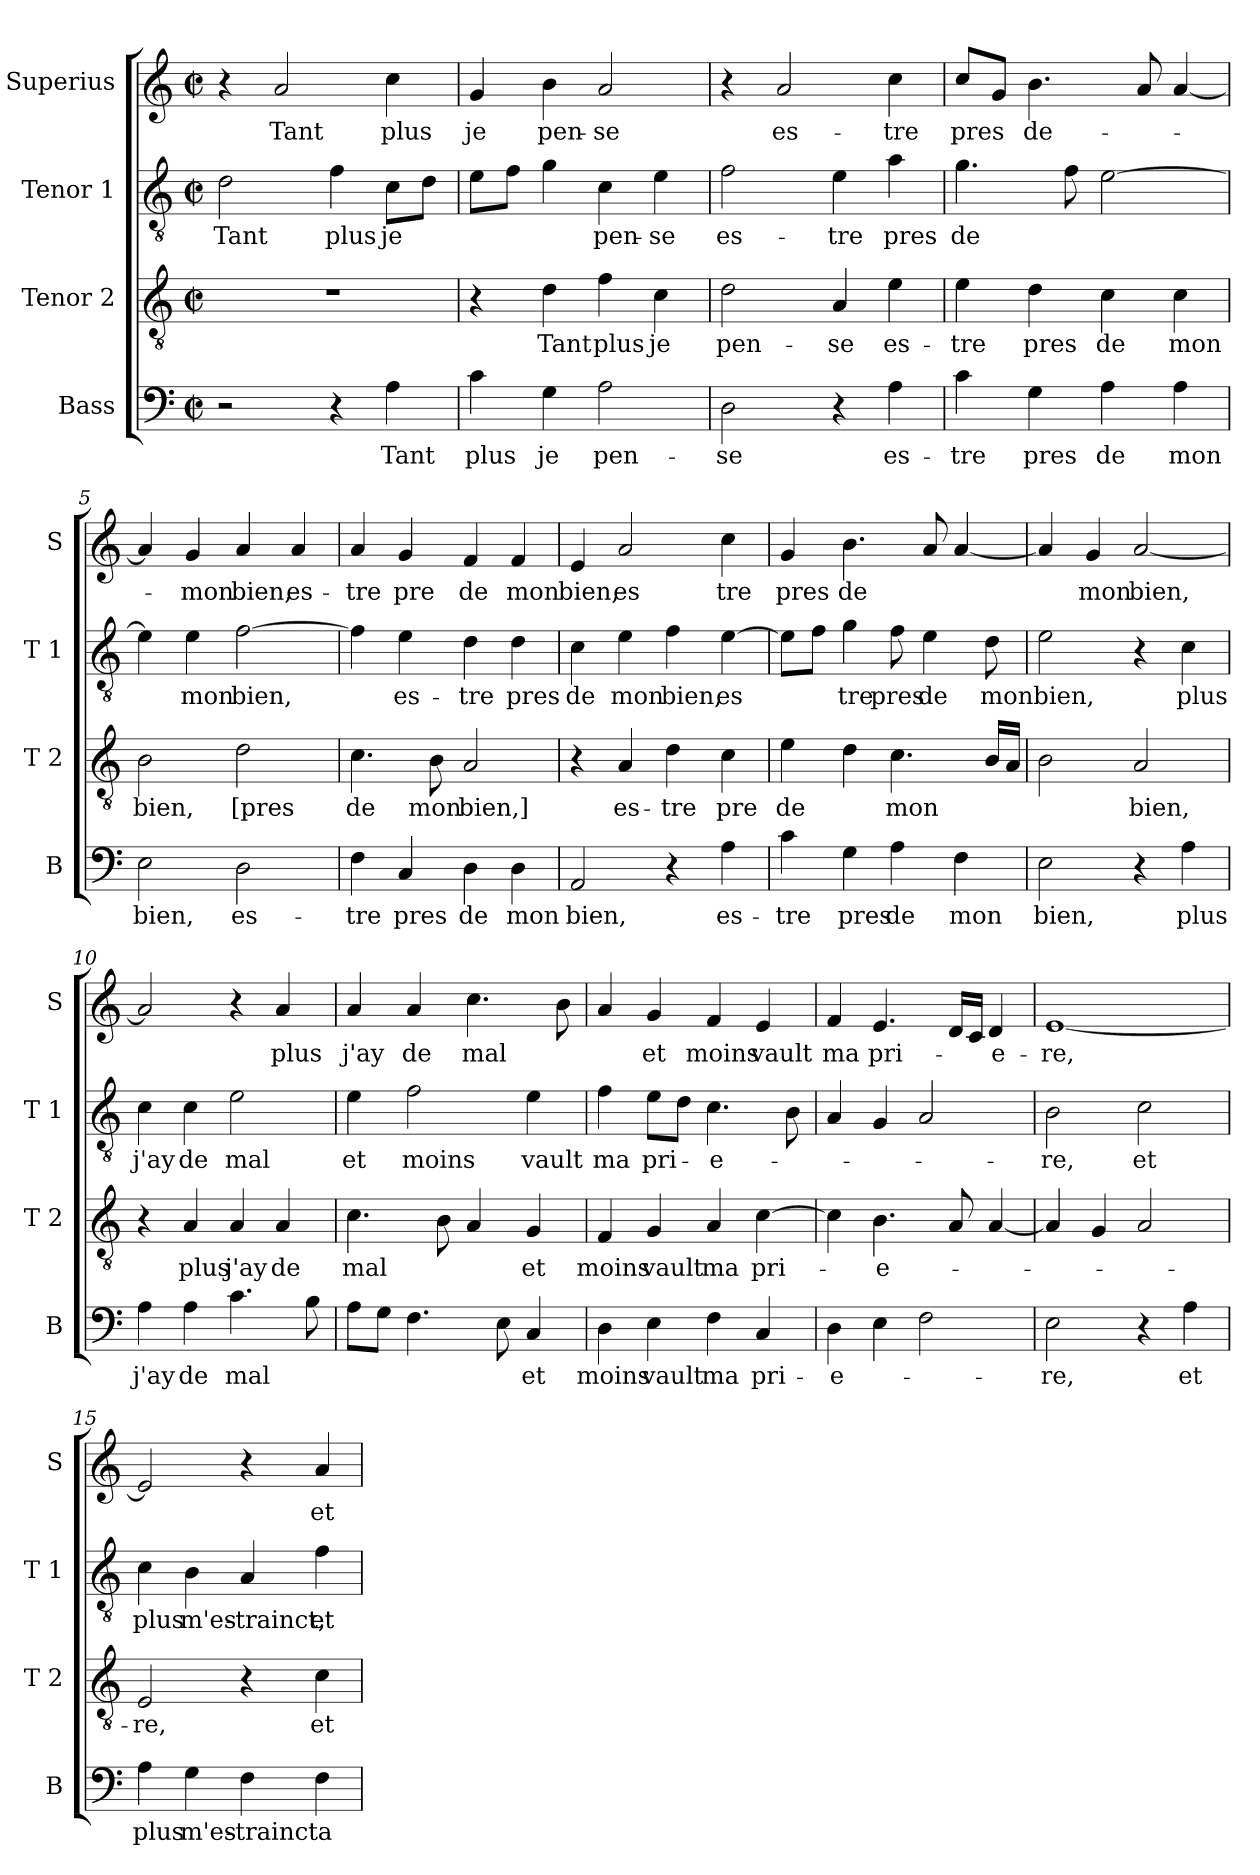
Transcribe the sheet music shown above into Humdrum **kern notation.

**kern	**text	**kern	**text	**kern	**text	**kern	**text
*part4	*part4	*part3	*part3	*part2	*part2	*part1	*part1
*staff4	*staff4	*staff3	*staff3	*staff2	*staff2	*staff1	*staff1
*I"Bass	*	*I"Tenor 2	*	*I"Tenor 1	*	*I"Superius	*
*I'B	*	*I'T 2	*	*I'T 1	*	*I'S	*
*clefF4	*	*clefGv2	*	*clefGv2	*	*clefG2	*
*k[]	*	*k[]	*	*k[]	*	*k[]	*
*C:	*	*C:	*	*C:	*	*C:	*
*M2/2	*	*M2/2	*	*M2/2	*	*M2/2	*
*met(c|)	*	*met(c|)	*	*met(c|)	*	*met(c|)	*
=1	=1	=1	=1	=1	=1	=1	=1
2r	.	1r	.	2d\	Tant	4r	.
.	.	.	.	.	.	2a/	Tant
4r	.	.	.	4f\	plus	.	.
4A\	Tant	.	.	8c\L	je	4cc\	plus
.	.	.	.	8d\J	.	.	.
=2	=2	=2	=2	=2	=2	=2	=2
4c\	plus	4r	.	8e\L	.	4g/	je
.	.	.	.	8f\J	.	.	.
4G\	je	4d\	Tant	4g\	.	4b\	pen-
2A\	pen-	4f\	plus	4c\	pen-	2a/	-se
.	.	4c\	je	4e\	-se	.	.
=3	=3	=3	=3	=3	=3	=3	=3
2D\	-se	2d\	pen-	2f\	es-	4r	.
.	.	.	.	.	.	2a/	es-
4r	.	4A/	-se	4e\	-tre	.	.
4A\	es-	4e\	es-	4a\	pres	4cc\	-tre
=4	=4	=4	=4	=4	=4	=4	=4
4c\	-tre	4e\	-tre	4.g\	de	8cc/L	pres
.	.	.	.	.	.	8g/J	.
4G\	pres	4d\	pres	.	.	4.b\	de-
.	.	.	.	8f\	.	.	.
4A\	de	4c\	de	[2e\	.	.	.
.	.	.	.	.	.	8a/	.
4A\	mon	4c\	mon	.	.	[4a/	.
=5	=5	=5	=5	=5	=5	=5	=5
2E\	bien,	2B\	bien,	4e\]	.	4a/]	.
.	.	.	.	4e\	mon	4g/	-mon
2D\	es-	2d\	[pres	[2f\	bien,	4a/	bien,
.	.	.	.	.	.	4a/	es-
!!LO:LB:g=z
=6	=6	=6	=6	=6	=6	=6	=6
4F\	-tre	4.c\	de	4f\]	.	4a/	-tre
4C/	pres	.	.	4e\	es-	4g/	pre
.	.	8B\	mon	.	.	.	.
4D\	de	2A/	bien,]	4d\	-tre	4f/	de
4D\	mon	.	.	4d\	pres	4f/	mon
=7	=7	=7	=7	=7	=7	=7	=7
2AA/	bien,	4r	.	4c\	de	4e/	bien,
.	.	4A/	es-	4e\	mon	2a/	es
4r	.	4d\	-tre	4f\	bien,	.	.
4A\	es-	4c\	pre	[4e\	es	4cc\	tre
=8	=8	=8	=8	=8	=8	=8	=8
4c\	-tre	4e\	de	8e\L]	.	4g/	pres
.	.	.	.	8f\J	.	.	.
4G\	pres	4d\	.	4g\	tre	4.b\	de
4A\	de	4.c\	mon	8f\	pres	.	.
.	.	.	.	4e\	de	8a/	.
4F\	mon	.	.	.	.	[4a/	.
.	.	16B/LL	.	8d\	mon	.	.
.	.	16A/JJ	.	.	.	.	.
=9	=9	=9	=9	=9	=9	=9	=9
2E\	bien,	2B\	.	2e\	bien,	4a/]	.
.	.	.	.	.	.	4g/	mon
4r	.	2A/	bien,	4r	.	[2a/	bien,
4A\	plus	.	.	4c\	plus	.	.
=10	=10	=10	=10	=10	=10	=10	=10
4A\	j'ay	4r	.	4c\	j'ay	2a/]	.
4A\	de	4A/	plus	4c\	de	.	.
4.c\	mal	4A/	j'ay	2e\	mal	4r	.
.	.	4A/	de	.	.	4a/	plus
8B\	.	.	.	.	.	.	.
!!LO:LB:g=z
=11	=11	=11	=11	=11	=11	=11	=11
8A\L	.	4.c\	mal	4e\	et	4a/	j'ay
8G\J	.	.	.	.	.	.	.
4.F\	.	.	.	2f\	moins	4a/	de
.	.	8B\	.	.	.	.	.
.	.	4A/	.	.	.	4.cc\	mal
8E\	.	.	.	.	.	.	.
4C/	et	4G/	et	4e\	vault	.	.
.	.	.	.	.	.	8b\	.
=12	=12	=12	=12	=12	=12	=12	=12
4D\	moins	4F/	moins	4f\	ma	4a/	.
4E\	vault	4G/	vault	8e\L	pri-	4g/	et
.	.	.	.	8d\J	.	.	.
4F\	ma	4A/	ma	4.c\	-e-	4f/	moins
4C/	pri-	[4c\	pri-	.	.	4e/	vault
.	.	.	.	8B\	.	.	.
=13	=13	=13	=13	=13	=13	=13	=13
4D\	-e-	4c\]	.	4A/	.	4f/	ma
4E\	.	4.B\	-e-	4G/	.	4.e/	pri-
2F\	.	.	.	2A/	.	.	.
.	.	8A/	.	.	.	16d/LL	.
.	.	.	.	.	.	16c/JJ	.
.	.	[4A/	.	.	.	4d/	-e-
=14	=14	=14	=14	=14	=14	=14	=14
2E\	-re,	4A/]	.	2B\	-re,	[1e	-re,
.	.	4G/	.	.	.	.	.
4r	.	2A/	.	2c\	et	.	.
4A\	et	.	.	.	.	.	.
=15	=15	=15	=15	=15	=15	=15	=15
4A\	plus	2E/	-re,	4c\	plus	2e/]	.
4G\	m'es-	.	.	4B\	m'es-	.	.
4F\	-trainct	4r	.	4A/	-trainct,	4r	.
4F\	a-	4c\	et	4f\	et	4a/	et
=	=	=	=	=	=	=	=
*-	*-	*-	*-	*-	*-	*-	*-
